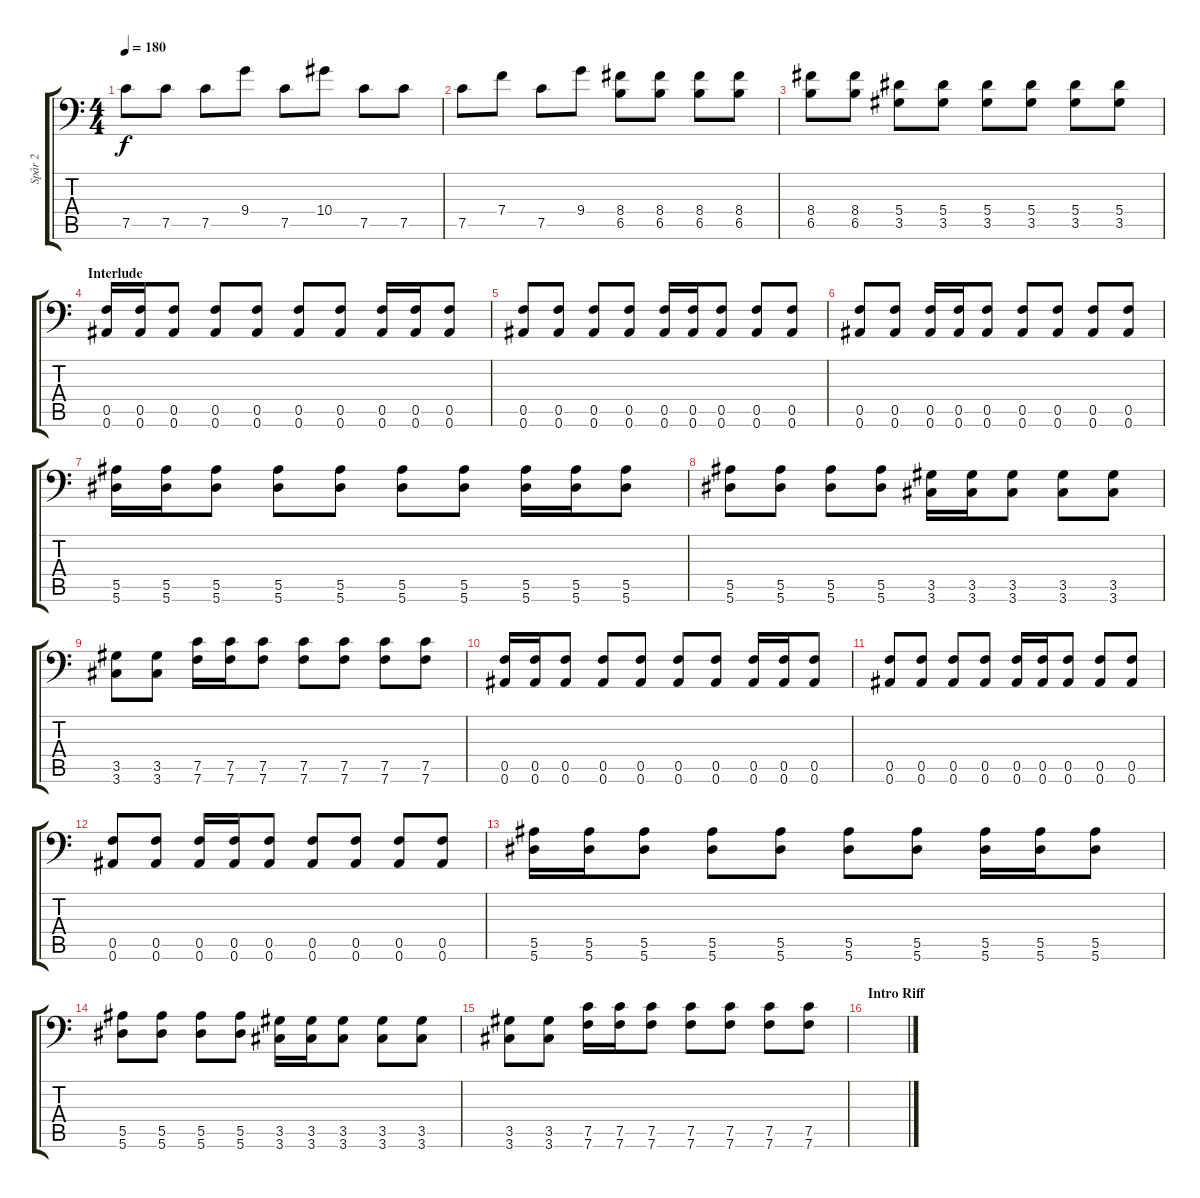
\track ("Spår 2" "Spår 2") {instrument distortionguitar}
\staff {score tabs}
\tuning (C4 G3 Eb3 Bb2 F2 Bb1) {hide}
\ts (4 4)
\tempo 180
\clef f4
\ks c
7.5.8{dy f} 7.5.8 7.5.8 9.4.8 7.5.8 10.4.8 7.5.8 7.5.8 |
7.5.8 7.4.8 7.5.8 9.4.8 (8.4 6.5).8 (8.4 6.5).8 (8.4 6.5).8 (8.4 6.5).8 |
(8.4 6.5).8 (8.4 6.5).8 (5.4 3.5).8 (5.4 3.5).8 (5.4 3.5).8 (5.4 3.5).8 (5.4 3.5).8 (5.4 3.5).8 |
\section ("" "Interlude")
(0.5 0.6).16 (0.5 0.6).16 (0.5 0.6).8 (0.5 0.6).8 (0.5 0.6).8 (0.5 0.6).8 (0.5 0.6).8 (0.5 0.6).16 (0.5 0.6).16 (0.5 0.6).8 |
(0.5 0.6).8 (0.5 0.6).8 (0.5 0.6).8 (0.5 0.6).8 (0.5 0.6).16 (0.5 0.6).16 (0.5 0.6).8 (0.5 0.6).8 (0.5 0.6).8 |
(0.5 0.6).8 (0.5 0.6).8 (0.5 0.6).16 (0.5 0.6).16 (0.5 0.6).8 (0.5 0.6).8 (0.5 0.6).8 (0.5 0.6).8 (0.5 0.6).8 |
(5.5 5.6).16 (5.5 5.6).16 (5.5 5.6).8 (5.5 5.6).8 (5.5 5.6).8 (5.5 5.6).8 (5.5 5.6).8 (5.5 5.6).16 (5.5 5.6).16 (5.5 5.6).8 |
(5.5 5.6).8 (5.5 5.6).8 (5.5 5.6).8 (5.5 5.6).8 (3.5 3.6).16 (3.5 3.6).16 (3.5 3.6).8 (3.5 3.6).8 (3.5 3.6).8 |
(3.5 3.6).8 (3.5 3.6).8 (7.5 7.6).16 (7.5 7.6).16 (7.5 7.6).8 (7.5 7.6).8 (7.5 7.6).8 (7.5 7.6).8 (7.5 7.6).8 |
(0.5 0.6).16 (0.5 0.6).16 (0.5 0.6).8 (0.5 0.6).8 (0.5 0.6).8 (0.5 0.6).8 (0.5 0.6).8 (0.5 0.6).16 (0.5 0.6).16 (0.5 0.6).8 |
(0.5 0.6).8 (0.5 0.6).8 (0.5 0.6).8 (0.5 0.6).8 (0.5 0.6).16 (0.5 0.6).16 (0.5 0.6).8 (0.5 0.6).8 (0.5 0.6).8 |
(0.5 0.6).8 (0.5 0.6).8 (0.5 0.6).16 (0.5 0.6).16 (0.5 0.6).8 (0.5 0.6).8 (0.5 0.6).8 (0.5 0.6).8 (0.5 0.6).8 |
(5.5 5.6).16 (5.5 5.6).16 (5.5 5.6).8 (5.5 5.6).8 (5.5 5.6).8 (5.5 5.6).8 (5.5 5.6).8 (5.5 5.6).16 (5.5 5.6).16 (5.5 5.6).8 |
(5.5 5.6).8 (5.5 5.6).8 (5.5 5.6).8 (5.5 5.6).8 (3.5 3.6).16 (3.5 3.6).16 (3.5 3.6).8 (3.5 3.6).8 (3.5 3.6).8 |
(3.5 3.6).8 (3.5 3.6).8 (7.5 7.6).16 (7.5 7.6).16 (7.5 7.6).8 (7.5 7.6).8 (7.5 7.6).8 (7.5 7.6).8 (7.5 7.6).8 |
\section ("" "Intro Riff")
